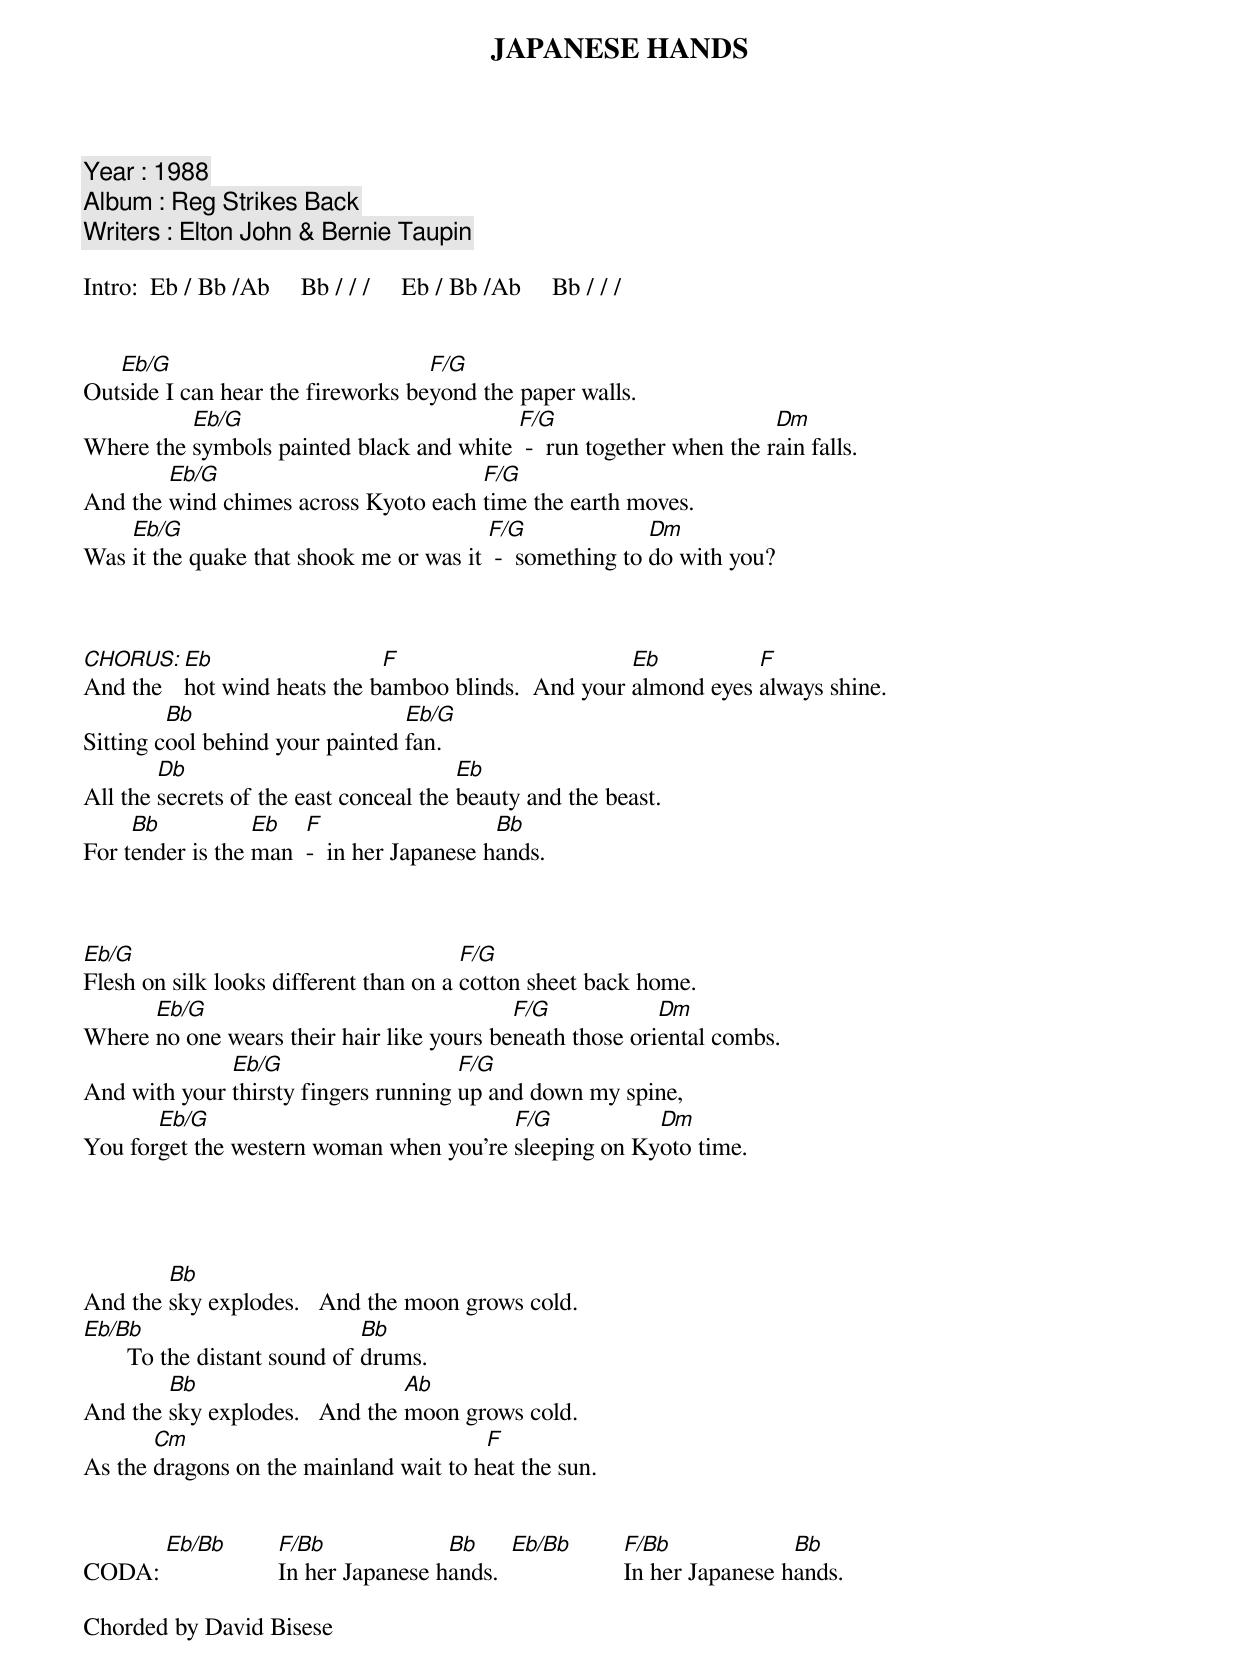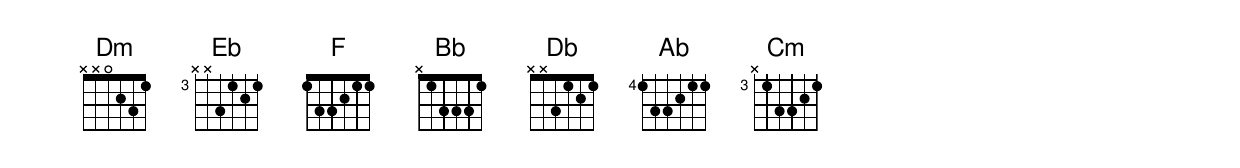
JAPANESE HANDS

   Year : 1988
  Album : Reg Strikes Back
Writers : Elton John & Bernie Taupin

Intro:  Eb / Bb /Ab     Bb / / /     Eb / Bb /Ab     Bb / / /


   Eb/G                            F/G
Outside I can hear the fireworks beyond the paper walls.
          Eb/G                            F/G                        Dm
Where the symbols painted black and white  -  run together when the rain falls.
        Eb/G                          F/G
And the wind chimes across Kyoto each time the earth moves.
    Eb/G                                 F/G              Dm
Was it the quake that shook me or was it  -  something to do with you?



CHORUS: Eb                  F                       Eb          F
And the hot wind heats the bamboo blinds.  And your almond eyes always shine.
         Bb                      Eb/G
Sitting cool behind your painted fan.
        Db                              Eb
All the secrets of the east conceal the beauty and the beast.
     Bb           Eb   F                   Bb
For tender is the man  -  in her Japanese hands.



Eb/G                                    F/G
Flesh on silk looks different than on a cotton sheet back home.
      Eb/G                                 F/G            Dm
Where no one wears their hair like yours beneath those oriental combs.
              Eb/G                    F/G
And with your thirsty fingers running up and down my spine,
       Eb/G                              F/G           Dm
You forget the western woman when you're sleeping on Kyoto time.


{Repreat Chorus}


        Bb
And the sky explodes.   And the moon grows cold.
Eb/Bb                          Bb
       To the distant sound of drums.
        Bb                      Ab
And the sky explodes.   And the moon grows cold.
       Cm                               F
As the dragons on the mainland wait to heat the sun.


      Eb/Bb   F/Bb             Bb     Eb/Bb   F/Bb             Bb
CODA:         In her Japanese hands.          In her Japanese hands.

Chorded by David Bisese
